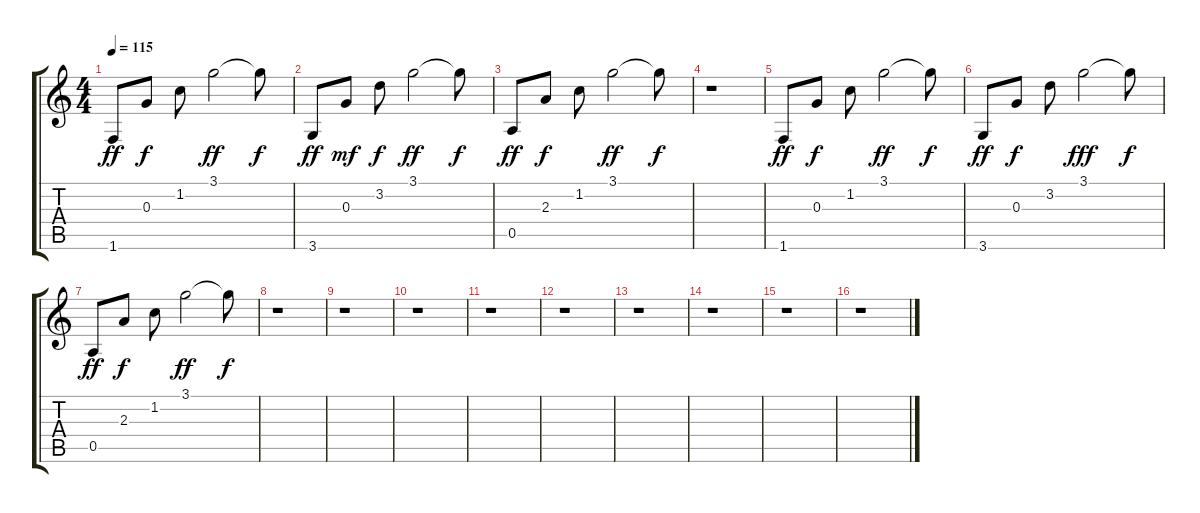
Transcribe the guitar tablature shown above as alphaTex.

\track "" {instrument acousticguitarsteel}
\staff {score tabs}
\tuning (E4 B3 G3 D3 A2 E2) {hide}
\ts (4 4)
\tempo 115
\clef g2
\ks c
1.6.8{dy ff volume 12 balance 12} 0.3.8{dy f} 1.2.8 3.1.2{dy ff} 3.1{t}.8{dy f} |
3.6.8{dy ff} 0.3.8{dy mf} 3.2.8{dy f} 3.1.2{dy ff} 3.1{t}.8{dy f} |
0.5.8{dy ff} 2.3.8{dy f} 1.2.8 3.1.2{dy ff} 3.1{t}.8{dy f} |
r.1 |
1.6.8{dy ff} 0.3.8{dy f} 1.2.8 3.1.2{dy ff} 3.1{t}.8{dy f} |
3.6.8{dy ff} 0.3.8{dy f} 3.2.8 3.1.2{dy fff} 3.1{t}.8{dy f} |
0.5.8{dy ff} 2.3.8{dy f} 1.2.8 3.1.2{dy ff} 3.1{t}.8{dy f} |
r.1 |
r.1 |
r.1 |
r.1 |
r.1 |
r.1 |
r.1 |
r.1 |
r.1
